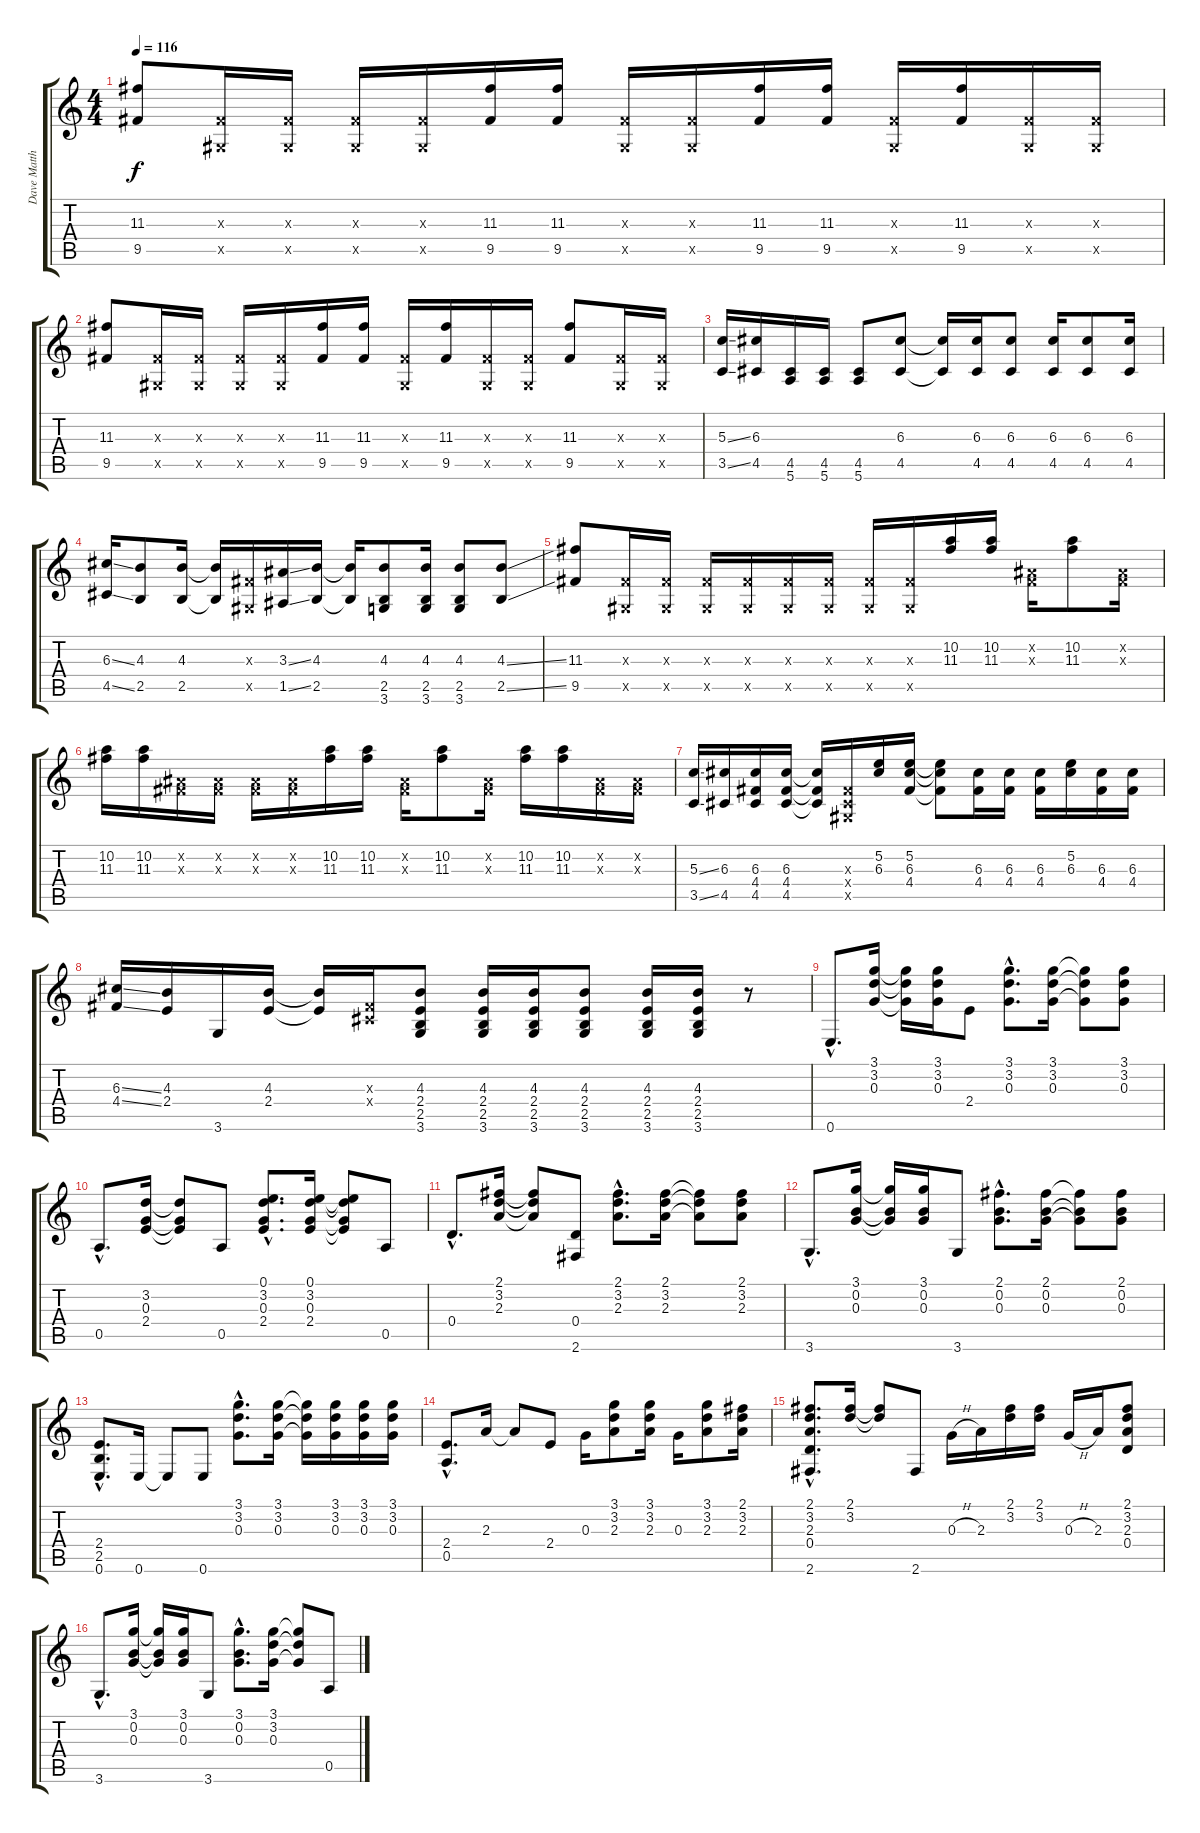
\track ("Dave Matthews" "Dave Matth") {instrument acousticguitarnylon}
\staff {score tabs}
\tuning (E4 B3 G3 D3 A2 E2) {hide}
\ts (4 4)
\tempo 116
\clef g2
\ks c
(11.3 9.5).8{dy f instrument acousticguitarnylon} (-1.3{x} -1.5{x}).16 (-1.3{x} -1.5{x}).16 (-1.3{x} -1.5{x}).16 (-1.3{x} -1.5{x}).16 (11.3 9.5).16 (11.3 9.5).16 (-1.3{x} -1.5{x}).16 (-1.3{x} -1.5{x}).16 (11.3 9.5).16 (11.3 9.5).16 (-1.3{x} -1.5{x}).16 (11.3 9.5).16 (-1.3{x} -1.5{x}).16 (-1.3{x} -1.5{x}).16 |
(11.3 9.5).8 (-1.3{x} -1.5{x}).16 (-1.3{x} -1.5{x}).16 (-1.3{x} -1.5{x}).16 (-1.3{x} -1.5{x}).16 (11.3 9.5).16 (11.3 9.5).16 (-1.3{x} -1.5{x}).16 (11.3 9.5).16 (-1.3{x} -1.5{x}).16 (-1.3{x} -1.5{x}).16 (11.3 9.5).8 (-1.3{x} -1.5{x}).16 (-1.3{x} -1.5{x}).16 |
(5.3{ss} 3.5{ss}).16 (6.3 4.5).16 (4.5 5.6).16 (4.5 5.6).16 (4.5 5.6).8 (6.3 4.5).8 (6.3{t} 4.5{t}).16 (6.3 4.5).16 (6.3 4.5).8 (6.3 4.5).16 (6.3 4.5).8 (6.3 4.5).16 |
(6.3{ss} 4.5{ss}).16 (4.3 2.5).8 (4.3 2.5).16 (4.3{t} 2.5{t}).16 (-1.3{x} -1.5{x}).16 (3.3{ss} 1.5{ss}).16 (4.3 2.5).16 (4.3{t} 2.5{t}).16 (4.3 2.5 3.6).8 (4.3 2.5 3.6).16 (4.3 2.5 3.6).8 (4.3{ss} 2.5{ss}).8 |
(11.3 9.5).8 (-1.3{x} -1.5{x}).16 (-1.3{x} -1.5{x}).16 (-1.3{x} -1.5{x}).16 (-1.3{x} -1.5{x}).16 (-1.3{x} -1.5{x}).16 (-1.3{x} -1.5{x}).16 (-1.3{x} -1.5{x}).16 (-1.3{x} -1.5{x}).16 (10.2 11.3).16 (10.2 11.3).16 (-1.2{x} -1.3{x}).16 (10.2 11.3).8 (-1.2{x} -1.3{x}).16 |
(10.2 11.3).16 (10.2 11.3).16 (-1.2{x} -1.3{x}).16 (-1.2{x} -1.3{x}).16 (-1.2{x} -1.3{x}).16 (-1.2{x} -1.3{x}).16 (10.2 11.3).16 (10.2 11.3).16 (-1.2{x} -1.3{x}).16 (10.2 11.3).8 (-1.2{x} -1.3{x}).16 (10.2 11.3).16 (10.2 11.3).16 (-1.2{x} -1.3{x}).16 (-1.2{x} -1.3{x}).16 |
(5.3{ss} 3.5{ss}).16 (6.3 4.5).16 (6.3 4.4 4.5).16 (6.3 4.4 4.5).16 (6.3{t} 4.4{t} 4.5{t}).16 (-1.3{x} -1.4{x} -1.5{x}).16 (5.2 6.3).16 (5.2 6.3 4.4).16 (5.2{t} 6.3{t} 4.4{t}).8 (6.3 4.4).16 (6.3 4.4).16 (6.3 4.4).16 (5.2 6.3).16 (6.3 4.4).16 (6.3 4.4).16 |
(6.3{ss} 4.4{ss}).16 (4.3 2.4).16 3.6.16 (4.3 2.4).16 (4.3{t} 2.4{t}).16 (-1.3{x} -1.4{x}).16 (4.3 2.4 2.5 3.6).8 (4.3 2.4 2.5 3.6).16 (4.3 2.4 2.5 3.6).16 (4.3 2.4 2.5 3.6).8 (4.3 2.4 2.5 3.6).16 (4.3 2.4 2.5 3.6).16 r.8 |
0.6{hac}.8{d} (3.1 3.2 0.3).16 (3.1{t} 3.2{t} 0.3{t}).16 (3.1 3.2 0.3).16 2.4.8 (3.1{hac} 3.2{hac} 0.3{hac}).8{d} (3.1 3.2 0.3).16 (3.1{t} 3.2{t} 0.3{t}).8 (3.1 3.2 0.3).8 |
0.5{hac}.8{d} (3.2 0.3 2.4).16 (3.2{t} 0.3{t} 2.4{t}).8 0.5.8 (0.1{hac} 3.2{hac} 0.3{hac} 2.4{hac}).8{d} (0.1 3.2 0.3 2.4).16 (0.1{t} 3.2{t} 0.3{t} 2.4{t}).8 0.5.8 |
0.4{hac}.8{d} (2.1 3.2 2.3).16 (2.1{t} 3.2{t} 2.3{t}).8 (0.4 2.6).8 (2.1{hac} 3.2{hac} 2.3{hac}).8{d} (2.1 3.2 2.3).16 (2.1{t} 3.2{t} 2.3{t}).8 (2.1 3.2 2.3).8 |
3.6{hac}.8{d} (3.1 0.2 0.3).16 (3.1{t} 0.2{t} 0.3{t}).16 (3.1 0.2 0.3).16 3.6.8 (2.1{hac} 0.2{hac} 0.3{hac}).8{d} (2.1 0.2 0.3).16 (2.1{t} 0.2{t} 0.3{t}).8 (2.1 0.2 0.3).8 |
(2.4{hac} 2.5{hac} 0.6{hac}).8{d} 0.6.16 0.6{t}.8 0.6.8 (3.1{hac} 3.2{hac} 0.3{hac}).8{d} (3.1 3.2 0.3).16 (3.1{t} 3.2{t} 0.3{t}).16 (3.1 3.2 0.3).16 (3.1 3.2 0.3).16 (3.1 3.2 0.3).16 |
(2.4{hac} 0.5{hac}).8{d} 2.3.16 2.3{t}.8 2.4.8 0.3.16 (3.1 3.2 2.3).8 (3.1 3.2 2.3).16 0.3.16 (3.1 3.2 2.3).8 (2.1 3.2 2.3).16 |
(2.1{hac} 3.2{hac} 2.3{hac} 0.4{hac} 2.6{hac}).8{d} (2.1 3.2).16 (2.1{t} 3.2{t}).8 2.6.8 0.3{h}.16 2.3.16 (2.1 3.2).16 (2.1 3.2).16 0.3{h}.16 2.3.16 (2.1 3.2 2.3 0.4).8 |
3.6{hac}.8{d} (3.1 0.2 0.3).16 (3.1{t} 0.2{t} 0.3{t}).16 (3.1 0.2 0.3).16 3.6.8 (3.1{hac} 0.2{hac} 0.3{hac}).8{d} (3.1 3.2 0.3).16 (3.1{t} 3.2{t} 0.3{t}).8 0.5.8
